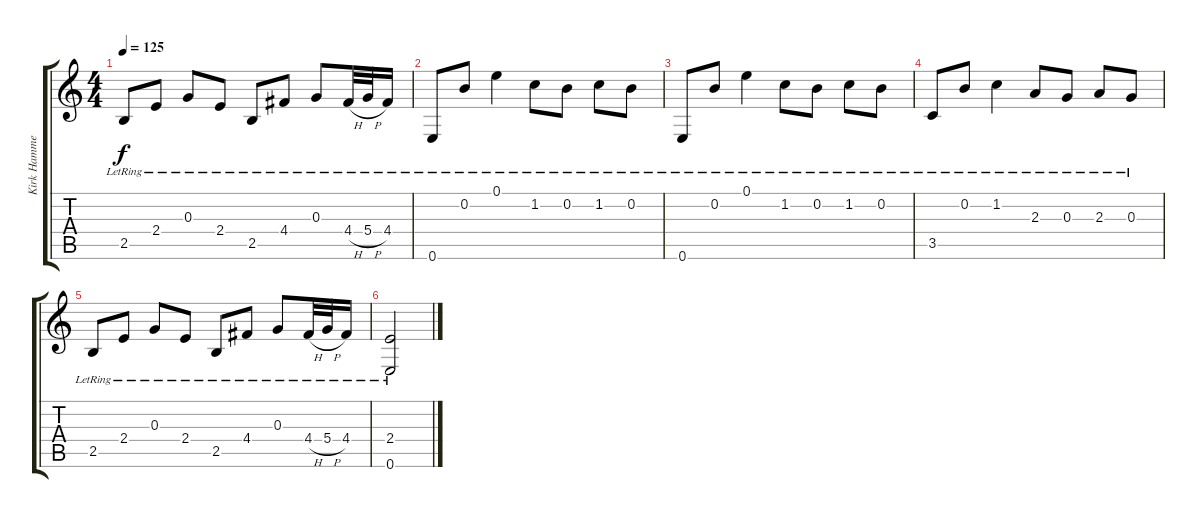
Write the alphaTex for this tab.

\track ("Kirk Hammett" "Kirk Hamme") {instrument acousticguitarsteel}
\staff {score tabs}
\tuning (E4 B3 G3 D3 A2 E2) {hide}
\ts (4 4)
\tempo 125
\clef g2
\ks c
2.5{lr}.8{dy f} 2.4{lr}.8 0.3{lr}.8 2.4{lr}.8 2.5{lr}.8 4.4{lr}.8 0.3{lr}.8 4.4{h lr}.32 5.4{h lr}.32 4.4{lr}.16 |
0.6{lr}.8 0.2{lr}.8 0.1{lr}.4 1.2{lr}.8 0.2{lr}.8 1.2{lr}.8 0.2{lr}.8 |
0.6{lr}.8 0.2{lr}.8 0.1{lr}.4 1.2{lr}.8 0.2{lr}.8 1.2{lr}.8 0.2{lr}.8 |
3.5{lr}.8 0.2{lr}.8 1.2{lr}.4 2.3{lr}.8 0.3{lr}.8 2.3{lr}.8 0.3{lr}.8 |
2.5{lr}.8 2.4{lr}.8 0.3{lr}.8 2.4{lr}.8 2.5{lr}.8 4.4{lr}.8 0.3{lr}.8 4.4{h lr}.32 5.4{h lr}.32 4.4{lr}.16 |
(2.4{lr} 0.6{lr}).2
